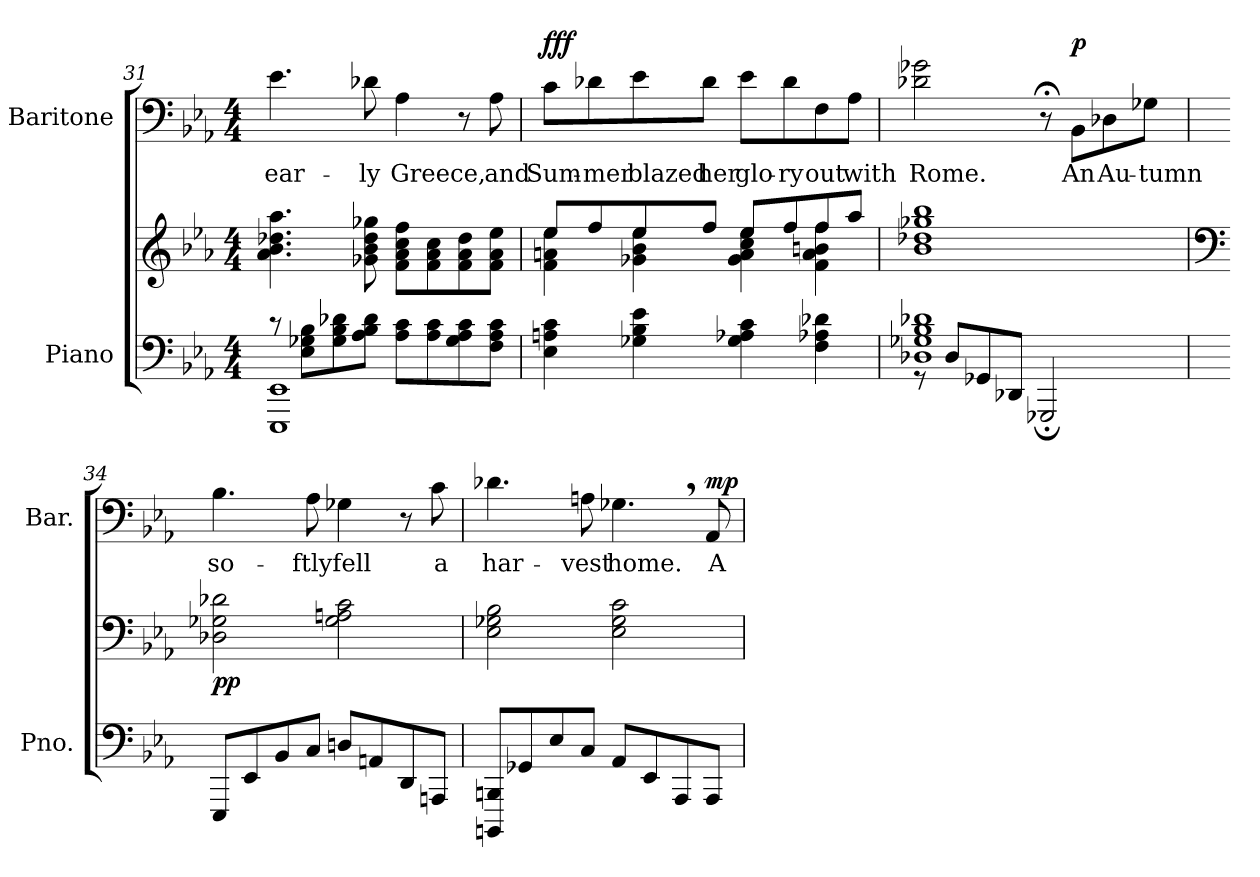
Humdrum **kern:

**kern	**kern	**dynam	**kern	**text	**dynam
*part2	*part2	*part2	*part1	*part1	*part1
*staff3	*staff2	*staff2/3	*staff1	*staff1	*staff1
*I"Piano	*	*	*I"Baritone	*	*
*I'Pno.	*	*	*I'Bar.	*	*
!!LO:LB:g=z
*clefF4	*clefG2	*	*clefF4	*	*
*k[b-e-a-]	*k[b-e-a-]	*	*k[b-e-a-]	*	*
*M4/4	*M4/4	*	*M4/4	*	*
=31	=31	=31	=31	=31	=31
*^	*	*	*	*	*
!	!	!	!	!	!LO:LY:b	!
1EEE- 1EE-	8rc	4.a-\ 4.b-\ 4.dd-X\ 4.aa-\	.	4.e-\	ear-	.
.	8E-\ 8G-X\ 8B-\L	.	.	.	.	.
.	8G-\ 8B-\ 8d-X\	.	.	.	.	.
!	!	!	!	!	!LO:LY:b	!
.	8A-\ 8B-\ 8d-\J	8g-X\ 8b-\ 8dd-\ 8gg-X\	.	8d-X\	-ly	.
!	!	!	!	!	!LO:LY:b	!
.	8A-\ 8c\L	8f\ 8a-\ 8cc\ 8ff\L	.	4A-\	Greece,	.
.	8A-\ 8c\	8f\ 8a-\ 8cc\	.	.	.	.
.	8G-\ 8A-\ 8c\	8f\ 8a-\ 8dd-\	.	8r	.	.
!	!	!	!	!	!LO:LY:b	!
.	8F\ 8A-\ 8c\J	8f\ 8a-\ 8ee-\J	.	8A-\	and	.
=32	=32	=32	=32	=32	=32	=32
*	*	*^	*	*	*	*
!	!	!	!	!	!	!LO:LY:b	!LO:DY:b
*v	*v	*	*	*	*	*	*
4E-\ 4An\ 4c\	4f\ 4an\ 4ee-\	8ee-/L	.	8c\L	Sum-	fff
!	!	!	!	!	!LO:LY:b	!
.	.	8ff/	.	8d-X\	-mer	.
!	!	!	!	!	!LO:LY:b	!
4G-X\ 4B-\ 4e-\	4g-X\ 4b-\ 4ee-\	8ee-/	.	8e-\	blazed	.
!	!	!	!	!	!LO:LY:b	!
.	.	8ff/J	.	8d-\J	her	.
!	!	!	!	!	!LO:LY:b	!
4G-\ 4A-X\ 4c\	4g-\ 4a\ 4cc\ 4ee-\	8ee-/L	.	8e-\L	glo-	.
!	!	!	!	!	!LO:LY:b	!
.	.	8ff/	.	8d-\	-ry	.
!	!	!	!	!	!LO:LY:b	!
4F\ 4A-X\ 4d-X\	4f\ 4a\ 4bn\ 4ff\	8ff/	.	8F\	out	.
!	!	!	!	!	!LO:LY:b	!
.	.	8aa-/J	.	8A-\J	with	.
!!LO:PB:g=z
=33	=33	=33	=33	=33	=33	=33
*^	*	*	*	*	*	*
!	!	!	!	!	!	!LO:LY:b	!
*	*	*v	*v	*	*	*	*
1D-X 1G-X 1B- 1d-X	8r	1b- 1dd-X 1gg-X 1bb-	.	2d-X\ 2g-X\	Rome.	.
.	8D-/L	.	.	.	.	.
.	8GG-X/	.	.	.	.	.
.	8DD-X/J	.	.	.	.	.
.	2GGG-X;/	.	.	8r;<	.	.
!	!	!	!	!	!LO:LY:b	!LO:DY:b
.	.	.	.	8BB-\L	An	p
!	!	!	!	!	!LO:LY:b	!
.	.	.	.	8D-X\	Au-	.
!	!	!	!	!	!LO:LY:b	!
.	.	.	.	8G-X\J	-tumn	.
*v	*v	*	*	*	*	*
=34	=34	=34	=34	=34	=34
*	*clefF4	*	*	*	*
!	!	!LO:DY:b	!	!LO:LY:b	!
8EEE-/L	2D-X\ 2G-X\ 2d-X\	pp	4.B-\	so-	.
8EE-/	.	.	.	.	.
8BB-/	.	.	.	.	.
!	!	!	!	!LO:LY:b	!
8C/J	.	.	8A-\	-ftly	.
!	!	!	!	!LO:LY:b	!
8Dn/L	2G-\ 2An\ 2c\	.	4G-X\	fell	.
8AAn/	.	.	.	.	.
8DD/	.	.	8r	.	.
!	!	!	!	!LO:LY:b	!
8AAAn/J	.	.	8c\	a	.
=35	=35	=35	=35	=35	=35
!	!	!	!	!LO:LY:b	!
8BBBBn/ 8BBBn/L	2E-\ 2G-X\ 2B-\	.	4.d-X\	har-	.
8GG-X/	.	.	.	.	.
8E-/	.	.	.	.	.
!	!	!	!	!LO:LY:b	!
8C/J	.	.	8An\	-vest	.
!	!	!	!	!LO:LY:b	!
8AA-/L	2E-\ 2G-\ 2c\	.	4.G-X,\	home.	.
8EE-/	.	.	.	.	.
8AAA-/	.	.	.	.	.
*	*	*	*MM56	*	*
!	!	!	!	!LO:LY:b	!LO:DY:b
8AAA-/J	.	.	8AA-/	A	mp
=	=	=	=	=	=
*-	*-	*-	*-	*-	*-
